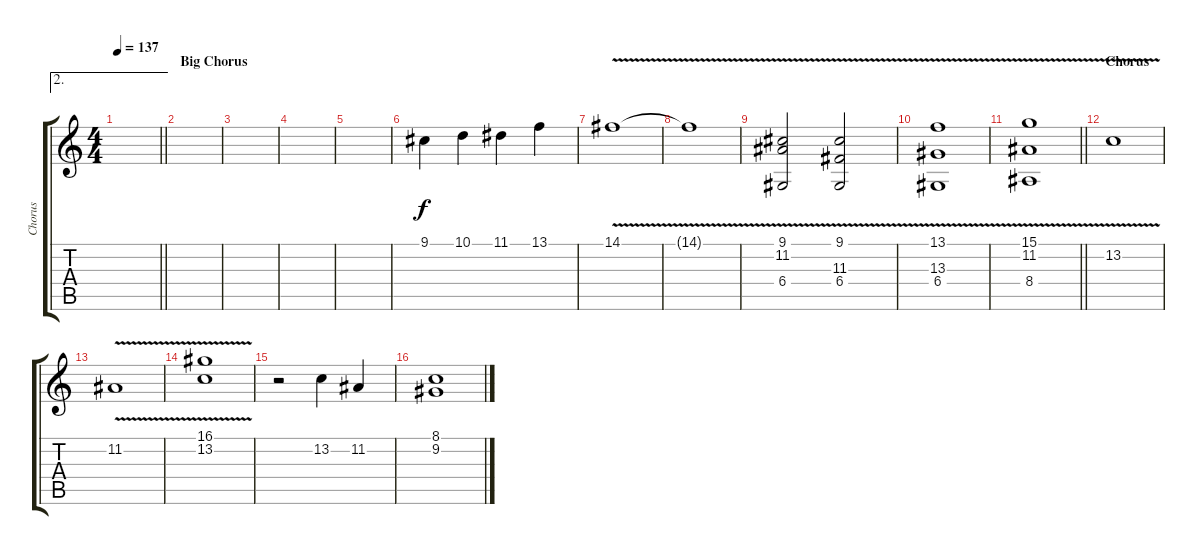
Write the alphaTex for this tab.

\track ("Chorus" "Chorus") {instrument voiceoohs}
\staff {score tabs}
\tuning (E4 B3 G3 D3 A2 E2) {hide}
\ae 2
\ts (4 4)
\tempo 137
\clef g2
\barLineRight lightlight
\ks c
|
\section ("" "Big Chorus")
|
|
|
|
9.1.4 10.1.4 11.1.4 13.1.4 |
14.1{v}.1 |
14.1{t}.1 |
(9.1{v} 11.2{v} 6.4).2 (9.1{v} 11.3{v} 6.4).2 |
(13.1{v} 13.3{v} 6.4).1 |
\barLineRight lightlight
(15.1{v} 11.2{v} 8.4).1 |
\section ("" "Chorus")
13.2{v}.1 |
11.2{v}.1 |
(16.1{v} 13.2).1 |
r.2 13.2.4 11.2.4 |
(8.1 9.2).1
